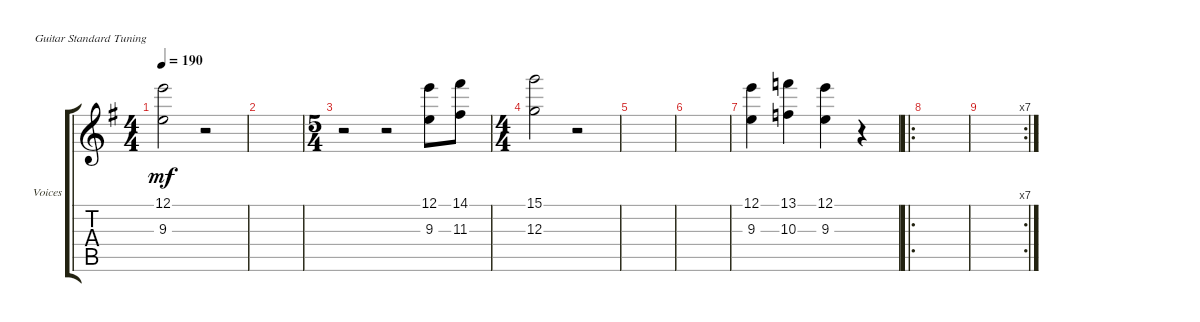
\defaultSystemsLayout 4
\bracketExtendMode groupsimilarinstruments
\useSystemSignSeparator
\singleTrackTrackNamePolicy allsystems
\multiTrackTrackNamePolicy allsystems
\firstSystemTrackNameOrientation horizontal
\otherSystemsTrackNameOrientation horizontal
\track ("Voices" "Voices") {instrument acousticguitarsteel}
\staff {score tabs}
\tuning (E4 B3 G3 D3 A2 E2)
\ts (4 4)
\tempo 190
\clef g2
\ks eminor
(9.3 12.1).2{dy mf} r.2 |
|
\ts (5 4)
r.2 r.2 (9.3 12.1).8 (11.3 14.1).8 |
\ts (4 4)
(12.3 15.1).2 r.2 |
|
|
(9.3 12.1).4 (10.3 13.1).4 (9.3 12.1).4 r.4 |
\ro
|
\rc 7
